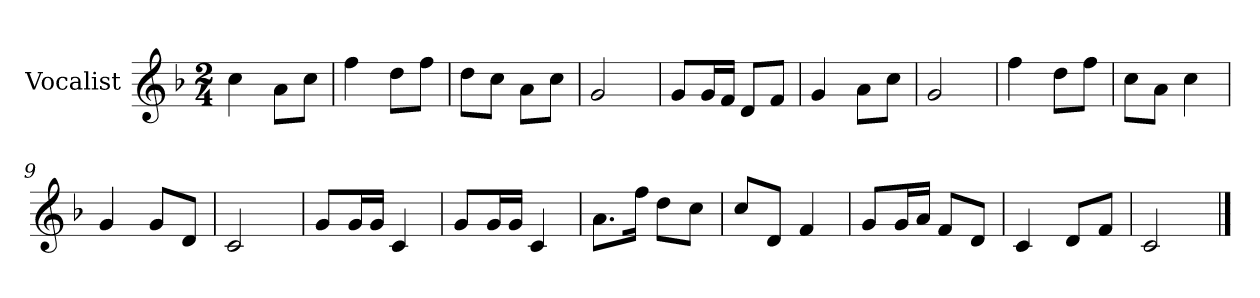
**kern
*part1
*staff1
*I"Vocalist
*k[b-]
*F:
*M2/4
=
4cc
8aL
8ccJ
=1
4ff
8ddL
8ffJ
=2
8ddL
8ccJ
8aL
8ccJ
=3
2g
=4
8gL
16gL
16fJJ
8dL
8fJ
=5
4g
8aL
8ccJ
=6
2g
=7
4ff
8ddL
8ffJ
=8
8ccL
8aJ
4cc
=9
4g
8gL
8dJ
=10
2c
=11
8gL
16gL
16gJJ
4c
=12
8gL
16gL
16gJJ
4c
=13
8.aL
16ffJk
8ddL
8ccJ
=14
8ccL
8dJ
4f
=15
8gL
16gL
16aJJ
8fL
8dJ
=16
4c
8dL
8fJ
=17
2c
==
*-
